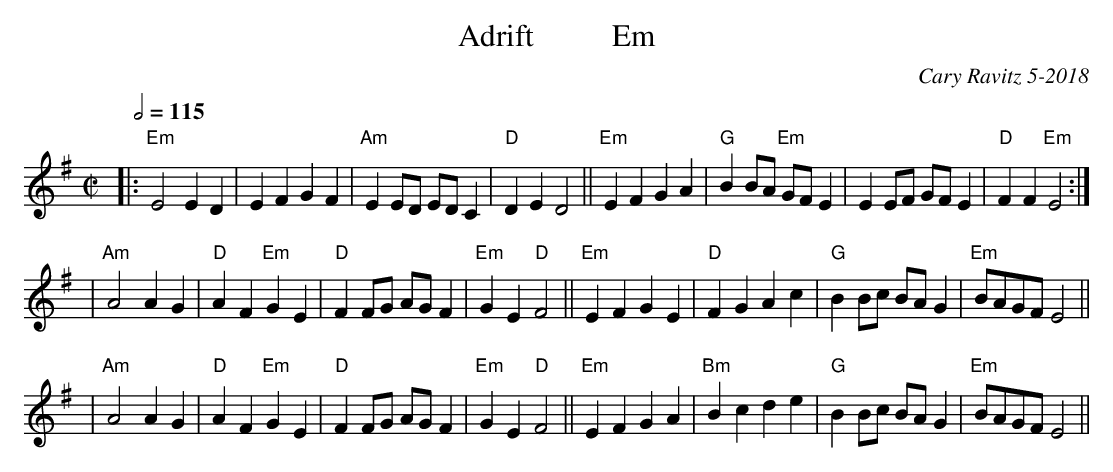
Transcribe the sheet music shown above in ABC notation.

X:1
T: Adrift          Em
C: Cary Ravitz 5-2018
M: C|
L: 1/8
Q: 1/2=115
K: Em
|: "Em"E4 E2 D2 | E2 F2 G2 F2 | "Am"E2 ED ED C2 | "D"D2 E2 D4 || "Em"E2 F2 G2 A2 | "G"B2 BA "Em"GF E2 | E2 EF GF E2 | "D"F2 F2 "Em"E4 :|
| "Am"A4 A2 G2 | "D"A2 F2 "Em"G2 E2 | "D"F2 FG AG F2 | "Em"G2 E2 "D"F4 || "Em"E2 F2 G2 E2 | "D"F2 G2 A2 c2  | "G"B2 Bc BA G2 | "Em"BAGF E4 ||
| "Am"A4 A2 G2 | "D"A2 F2 "Em"G2 E2 | "D"F2 FG AG F2 | "Em"G2 E2 "D"F4 || "Em"E2 F2 G2 A2 | "Bm"B2 c2 d2 e2  | "G"B2 Bc BA G2 | "Em"BAGF E4 ||
